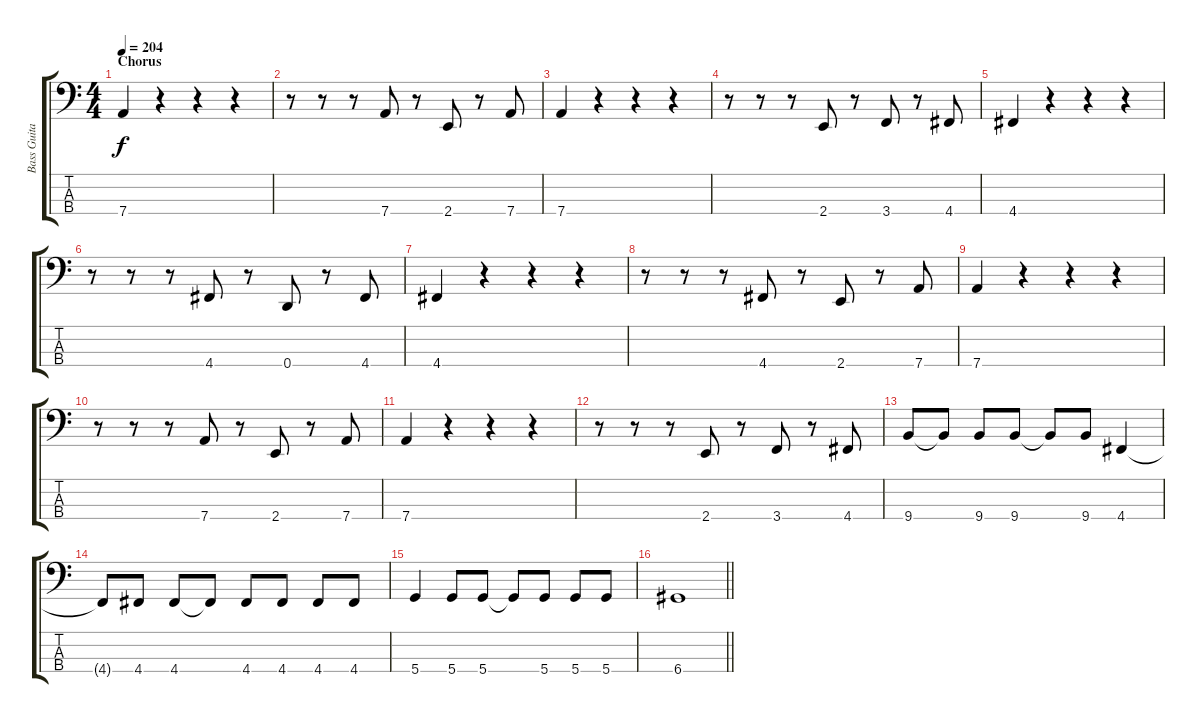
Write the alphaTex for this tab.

\track ("Bass Guitar" "Bass Guita") {instrument electricbasspick}
\staff {score tabs}
\tuning (G2 D2 A1 D1) {hide}
\ts (4 4)
\section ("" "Chorus")
\tempo 204
\clef f4
\ks c
7.4.4{dy f} r.4 r.4 r.4 |
r.8 r.8 r.8 7.4.8 r.8 2.4.8 r.8 7.4.8 |
7.4.4 r.4 r.4 r.4 |
r.8 r.8 r.8 2.4.8 r.8 3.4.8 r.8 4.4.8 |
4.4.4 r.4 r.4 r.4 |
r.8 r.8 r.8 4.4.8 r.8 0.4.8 r.8 4.4.8 |
4.4.4 r.4 r.4 r.4 |
r.8 r.8 r.8 4.4.8 r.8 2.4.8 r.8 7.4.8 |
7.4.4 r.4 r.4 r.4 |
r.8 r.8 r.8 7.4.8 r.8 2.4.8 r.8 7.4.8 |
7.4.4 r.4 r.4 r.4 |
r.8 r.8 r.8 2.4.8 r.8 3.4.8 r.8 4.4.8 |
9.4.8 9.4{t}.8 9.4.8 9.4.8 9.4{t}.8 9.4.8 4.4.4 |
4.4{t}.8 4.4.8 4.4.8 4.4{t}.8 4.4.8 4.4.8 4.4.8 4.4.8 |
5.4.4 5.4.8 5.4.8 5.4{t}.8 5.4.8 5.4.8 5.4.8 |
\barLineRight lightlight
6.4.1
